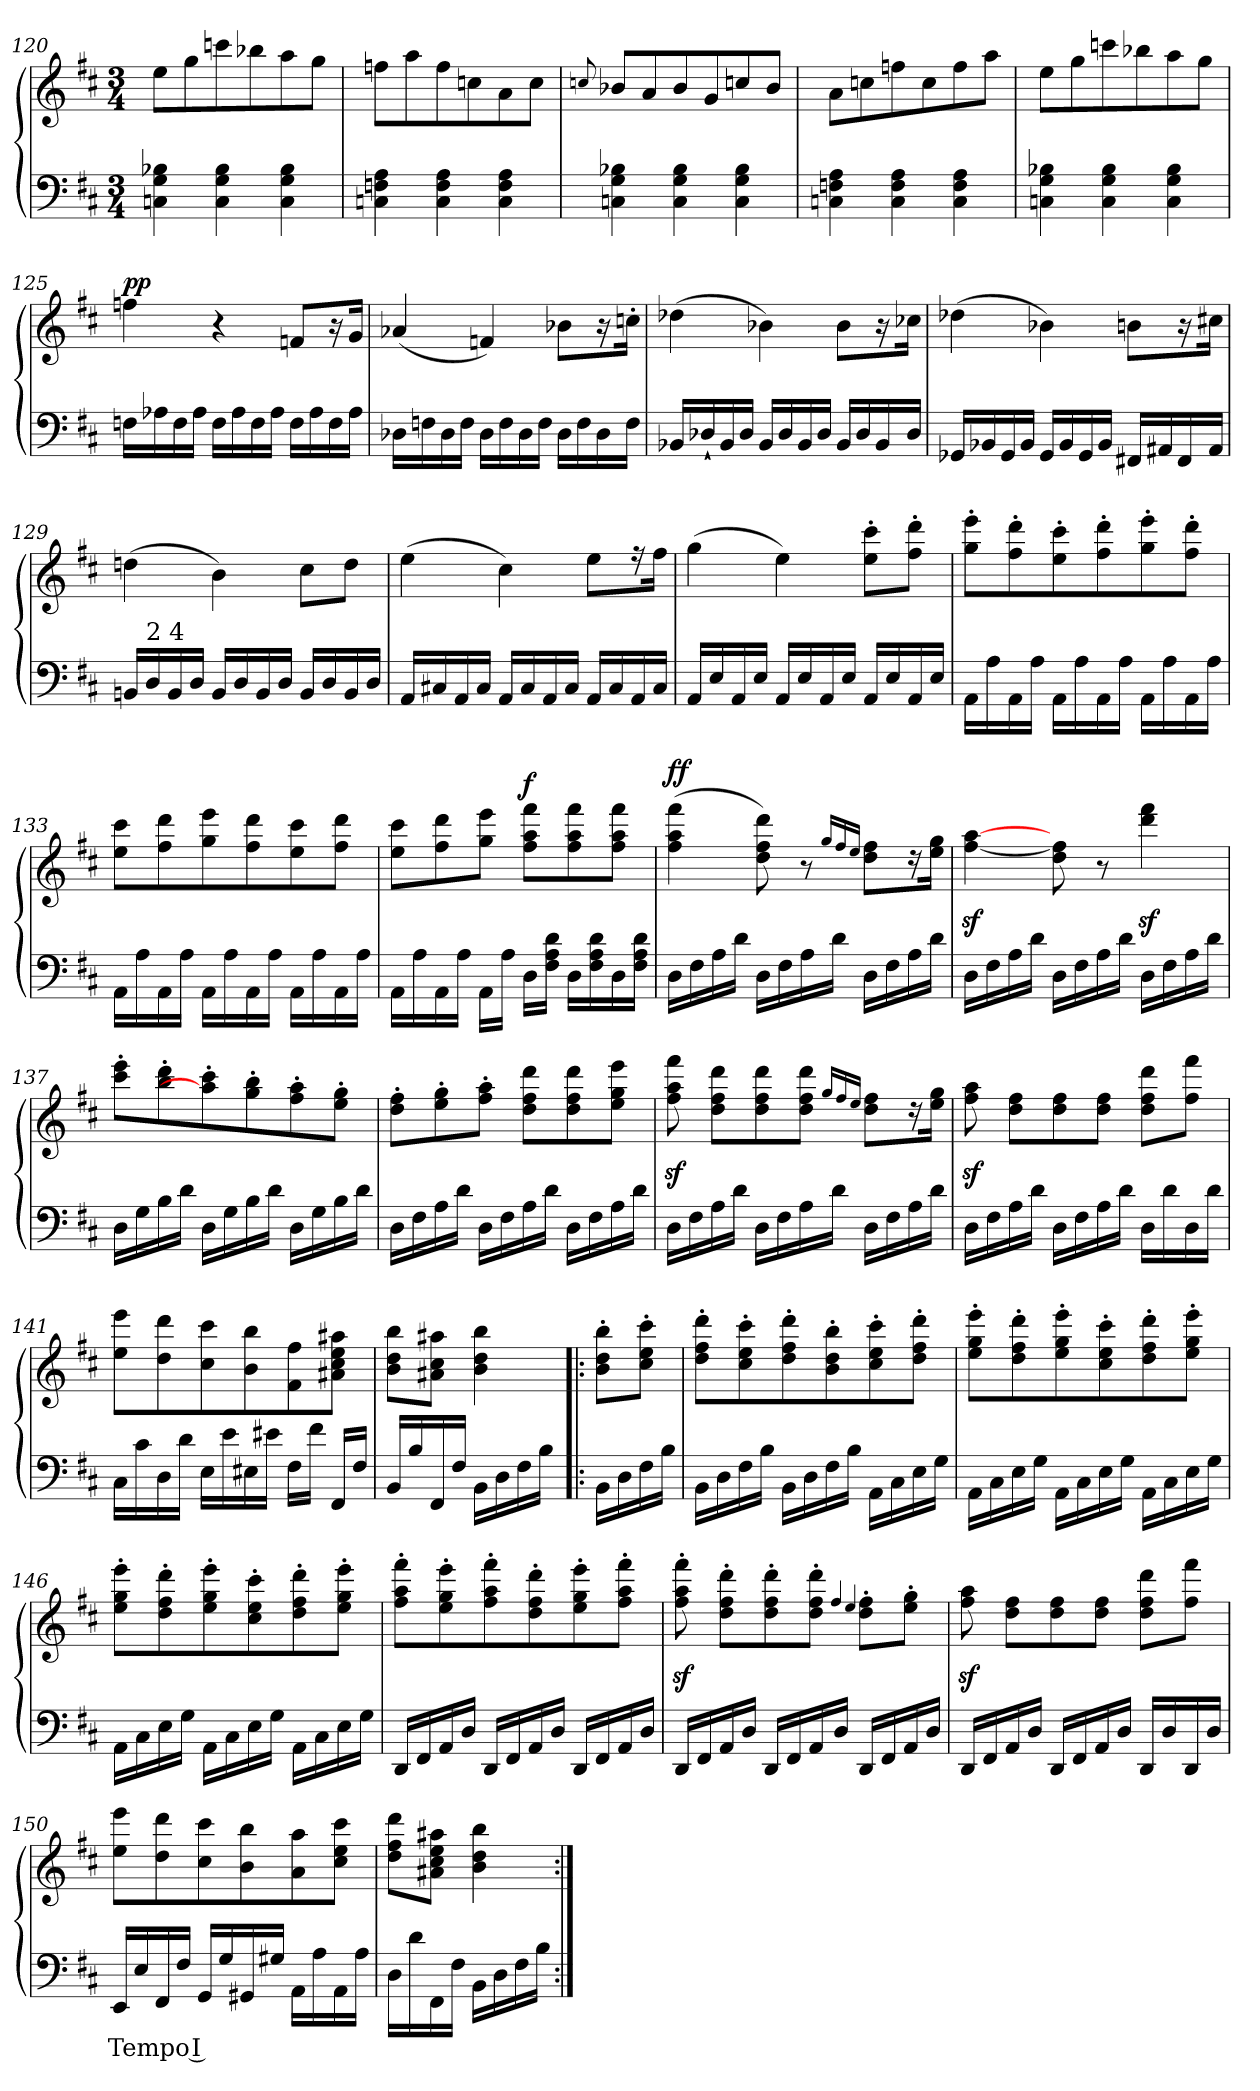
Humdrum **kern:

**kern	**text	**kern	**dynam
*part1	*part1	*part1	*part1
*staff2	*staff2	*staff1	*staff1/2
*clefF4	*	*clefG2	*
*k[f#c#]	*	*k[f#c#]	*
*M3/4	*	*M3/4	*
=120	=120	=120	=120
4Cn\ 4G\ 4B-X\	.	8ee\L	.
.	.	8gg\	.
4C\ 4G\ 4B-\	.	8cccn\	.
.	.	8bb-X\	.
4C\ 4G\ 4B-\	.	8aa\	.
.	.	8gg\J	.
=121	=121	=121	=121
4Cn\ 4Fn\ 4A\	.	8ffn\L	.
.	.	8aa\	.
4C\ 4F\ 4A\	.	8ff\	.
.	.	8ccn\	.
4C\ 4F\ 4A\	.	8a\	.
.	.	8cc\J	.
!!LO:LB:g=z
=122	=122	=122	=122
.	.	8qqccn/	.
4Cn\ 4G\ 4B-X\	.	8b-X/L	.
.	.	8a/	.
4C\ 4G\ 4B-\	.	8b-/	.
.	.	8g/	.
4C\ 4G\ 4B-\	.	8cc/	.
.	.	8b-/J	.
=123	=123	=123	=123
4Cn\ 4Fn\ 4A\	.	8a\L	.
.	.	8ccn\	.
4C\ 4F\ 4A\	.	8ffn\	.
.	.	8cc\	.
4C\ 4F\ 4A\	.	8ff\	.
.	.	8aa\J	.
=124	=124	=124	=124
4Cn\ 4G\ 4B-X\	.	8ee\L	.
.	.	8gg\	.
4C\ 4G\ 4B-\	.	8cccn\	.
.	.	8bb-X\	.
4C\ 4G\ 4B-\	.	8aa\	.
.	.	8gg\J	.
=125	=125	=125	=125
!	!	!	!LO:DY:a
16Fn\LL	.	4ffn\	pp
16A-X\	.	.	.
16F\	.	.	.
16A-\JJ	.	.	.
16F\LL	.	4r	.
16A-\	.	.	.
16F\	.	.	.
16A-\JJ	.	.	.
16F\LL	.	8fn/L	.
16A-\	.	.	.
16F\	.	16r	.
16A-\JJ	.	16g/Jk	.
=126	=126	=126	=126
16D-X\LL	.	(<4a-X/	.
16Fn\	.	.	.
16D-\	.	.	.
16F\JJ	.	.	.
16D-\LL	.	4fn/)	.
16F\	.	.	.
16D-\	.	.	.
16F\JJ	.	.	.
16D-\LL	.	8b-X\L	.
16F\	.	.	.
16D-\	.	16r	.
16F\JJ	.	16ccn'\Jk	.
!!LO:LB:g=z
=127	=127	=127	=127
16BB-X/LL	.	(>4dd-X\	.
16D-X`/	.	.	.
16BB-/	.	.	.
16D-/JJ	.	.	.
16BB-/LL	.	4b-X\)	.
16D-/	.	.	.
16BB-/	.	.	.
16D-/JJ	.	.	.
16BB-/LL	.	8b-\L	.
16D-/	.	.	.
16BB-/	.	16r	.
16D-/JJ	.	16cc-X\Jk	.
=128	=128	=128	=128
16GG-X/LL	.	(>4dd-X\	.
16BB-X/	.	.	.
16GG-/	.	.	.
16BB-/JJ	.	.	.
16GG-/LL	.	4b-X\)	.
16BB-/	.	.	.
16GG-/	.	.	.
16BB-/JJ	.	.	.
16FF#X/LL	.	8bn\L	.
16AA#X/	.	.	.
16FF#/	.	16r	.
16AA#/JJ	.	16cc#X\Jk	.
=129	=129	=129	=129
16BBn/LL	.	(>4ddn\	.
!LO:TX:a:t=2 4	!	!	!
16D/	.	.	.
16BB/	.	.	.
16D/JJ	.	.	.
16BB/LL	.	4b\)	.
16D/	.	.	.
16BB/	.	.	.
16D/JJ	.	.	.
16BB/LL	.	8cc#\L	.
16D/	.	.	.
16BB/	.	8dd\J	.
16D/JJ	.	.	.
=130	=130	=130	=130
16AA/LL	.	(>4ee\	.
16C#X/	.	.	.
16AA/	.	.	.
16C#/JJ	.	.	.
16AA/LL	.	4cc#\)	.
16C#/	.	.	.
16AA/	.	.	.
16C#/JJ	.	.	.
16AA/LL	.	8ee\L	.
16C#/	.	.	.
16AA/	.	16r	.
16C#/JJ	.	16ff#\Jk	.
!!LO:LB:g=z
=131	=131	=131	=131
16AA/LL	.	(>4gg\	.
16E/	.	.	.
16AA/	.	.	.
16E/JJ	.	.	.
16AA/LL	.	4ee\)	.
16E/	.	.	.
16AA/	.	.	.
16E/JJ	.	.	.
16AA/LL	.	8ee'\ 8ccc#'\L	.
16E/	.	.	.
16AA/	.	8ff#'\ 8ddd'\J	.
16E/JJ	.	.	.
=132	=132	=132	=132
16AA\LL	.	8gg'\ 8eee'\L	.
16A\	.	.	.
16AA\	.	8ff#'\ 8ddd'\	.
16A\JJ	.	.	.
16AA\LL	.	8ee'\ 8ccc#'\	.
16A\	.	.	.
16AA\	.	8ff#'\ 8ddd'\	.
16A\JJ	.	.	.
16AA\LL	.	8gg'\ 8eee'\	.
16A\	.	.	.
16AA\	.	8ff#'\ 8ddd'\J	.
16A\JJ	.	.	.
=133	=133	=133	=133
16AA\LL	.	8ee\ 8ccc#\L	.
16A\	.	.	.
16AA\	.	8ff#\ 8ddd\	.
16A\JJ	.	.	.
16AA\LL	.	8gg\ 8eee\	.
16A\	.	.	.
16AA\	.	8ff#\ 8ddd\	.
16A\JJ	.	.	.
16AA\LL	.	8ee\ 8ccc#\	.
16A\	.	.	.
16AA\	.	8ff#\ 8ddd\J	.
16A\JJ	.	.	.
=134	=134	=134	=134
16AA\LL	.	8ee\ 8ccc#\L	.
16A\	.	.	.
16AA\	.	8ff#\ 8ddd\	.
16A\JJ	.	.	.
16AA\LL	.	8gg\ 8eee\J	.
16A\JJ	.	.	.
!	!	!	!LO:DY:a
16D\LL	.	8ff#\ 8aa\ 8fff#\L	f
16F#\ 16A\ 16d\JJ	.	.	.
16D\LL	.	8ff#\ 8aa\ 8fff#\	.
16F#\ 16A\ 16d\	.	.	.
16D\	.	8ff#\ 8aa\ 8fff#\J	.
16F#\ 16A\ 16d\JJ	.	.	.
!!LO:LB:g=z
=135	=135	=135	=135
!	!	!	!LO:DY:a
16D\LL	.	(>4ff#\ 4aa\ 4fff#\	ff
16F#\	.	.	.
16A\	.	.	.
16d\JJ	.	.	.
16D\LL	.	8dd\ 8ff#\ 8ddd\)	.
16F#\	.	.	.
16A\	.	8r	.
16d\JJ	.	.	.
.	.	16qqgg/LL	.
.	.	16qqff#/	.
.	.	16qqee/JJ	.
16D\LL	.	8dd\ 8ff#\L	.
16F#\	.	.	.
16A\	.	16r	.
16d\JJ	.	16ee\ 16gg\Jk	.
=136	=136	=136	=136
16D\LL	.	[4ff#z>\ [4aaz>\	.
16F#\	.	.	.
16A\	.	.	.
16d\JJ	.	.	.
16D\LL	.	8dd\ 8ff#]\	.
16F#\	.	.	.
16A\	.	8r	.
16d\JJ	.	.	.
16D\LL	.	4dddz>\ 4fff#z>\	.
16F#\	.	.	.
16A\	.	.	.
16d\JJ	.	.	.
=137	=137	=137	=137
16D\LL	.	8ccc#'\ 8eee'\L	.
16G\	.	.	.
16B\	.	8bb'\ 8ddd'\	.
16d\JJ	.	.	.
16D\LL	.	8aa]'\ 8ccc#'\	.
16G\	.	.	.
16B\	.	8gg'\ 8bb'\	.
16d\JJ	.	.	.
16D\LL	.	8ff#'\ 8aa'\	.
16G\	.	.	.
16B\	.	8ee'\ 8gg'\J	.
16d\JJ	.	.	.
=138	=138	=138	=138
16D\LL	.	8dd'\ 8ff#'\L	.
16F#\	.	.	.
16A\	.	8ee'\ 8gg'\	.
16d\JJ	.	.	.
16D\LL	.	8ff#'\ 8aa'\J	.
16F#\	.	.	.
16A\	.	8dd\ 8ff#\ 8ddd\L	.
16d\JJ	.	.	.
16D\LL	.	8dd\ 8ff#\ 8ddd\	.
16F#\	.	.	.
16A\	.	8ee\ 8gg\ 8eee\J	.
16d\JJ	.	.	.
!!LO:LB:g=z
=139	=139	=139	=139
16D\LL	.	8ff#z>\ 8aaz>\ 8fff#z>\	.
16F#\	.	.	.
16A\	.	8dd\ 8ff#\ 8ddd\L	.
16d\JJ	.	.	.
16D\LL	.	8dd\ 8ff#\ 8ddd\	.
16F#\	.	.	.
16A\	.	8dd\ 8ff#\ 8ddd\J	.
16d\JJ	.	.	.
.	.	16qqgg/LL	.
.	.	16qqff#/	.
.	.	16qqee/JJ	.
16D\LL	.	8dd\ 8ff#\L	.
16F#\	.	.	.
16A\	.	16r	.
16d\JJ	.	16ee\ 16gg\Jk	.
=140	=140	=140	=140
16D\LL	.	8ff#z>\ 8aaz>\	.
16F#\	.	.	.
16A\	.	8dd\ 8ff#\L	.
16d\JJ	.	.	.
16D\LL	.	8dd\ 8ff#\	.
16F#\	.	.	.
16A\	.	8dd\ 8ff#\J	.
16d\JJ	.	.	.
16D\LL	.	8dd\ 8ff#\ 8ddd\L	.
16d\	.	.	.
16D\	.	8ff#\ 8fff#\J	.
16d\JJ	.	.	.
=141	=141	=141	=141
16C#\LL	.	8ee\ 8eee\L	.
16c#\	.	.	.
16D\	.	8dd\ 8ddd\	.
16d\JJ	.	.	.
16E\LL	.	8cc#\ 8ccc#\	.
16e\	.	.	.
16E#X\	.	8b\ 8bb\	.
16e#X\JJ	.	.	.
16F#\LL	.	8f#\ 8ff#\	.
16f#\JJ	.	.	.
16FF#/LL	.	8a#X\ 8cc#\ 8ee\ 8aa#X\J	.
16F#/JJ	.	.	.
=142	=142	=142	=142
16BB/LL	.	8b\ 8dd\ 8bb\L	.
16B/	.	.	.
16FF#/	.	8a#X\ 8cc#\ 8aa#X\J	.
16F#/JJ	.	.	.
16BB\LL	.	4b\ 4dd\ 4bb\	.
16D\	.	.	.
16F#\	.	.	.
16B\JJ	.	.	.
!!LO:PB:g=z
=143!|:	=143!|:	=143!|:	=143!|:
16BB\LL	.	8b'\ 8dd'\ 8bb'\L	.
16D\	.	.	.
16F#\	.	8cc#'\ 8ee'\ 8ccc#'\J	.
16B\JJ	.	.	.
=144	=144	=144	=144
16BB\LL	.	8dd'\ 8ff#'\ 8ddd'\L	.
16D\	.	.	.
16F#\	.	8cc#'\ 8ee'\ 8ccc#'\	.
16B\JJ	.	.	.
16BB\LL	.	8dd'\ 8ff#'\ 8ddd'\	.
16D\	.	.	.
16F#\	.	8b'\ 8dd'\ 8bb'\	.
16B\JJ	.	.	.
16AA\LL	.	8cc#'\ 8ee'\ 8ccc#'\	.
16C#\	.	.	.
16E\	.	8dd'\ 8ff#'\ 8ddd'\J	.
16G\JJ	.	.	.
=145	=145	=145	=145
16AA\LL	.	8ee'\ 8gg'\ 8eee'\L	.
16C#\	.	.	.
16E\	.	8dd'\ 8ff#'\ 8ddd'\	.
16G\JJ	.	.	.
16AA\LL	.	8ee'\ 8gg'\ 8eee'\	.
16C#\	.	.	.
16E\	.	8cc#'\ 8ee'\ 8ccc#'\	.
16G\JJ	.	.	.
16AA\LL	.	8dd'\ 8ff#'\ 8ddd'\	.
16C#\	.	.	.
16E\	.	8ee'\ 8gg'\ 8eee'\J	.
16G\JJ	.	.	.
=146	=146	=146	=146
16AA\LL	.	8ee'\ 8gg'\ 8eee'\L	.
16C#\	.	.	.
16E\	.	8dd'\ 8ff#'\ 8ddd'\	.
16G\JJ	.	.	.
16AA\LL	.	8ee'\ 8gg'\ 8eee'\	.
16C#\	.	.	.
16E\	.	8cc#'\ 8ee'\ 8ccc#'\	.
16G\JJ	.	.	.
16AA\LL	.	8dd'\ 8ff#'\ 8ddd'\	.
16C#\	.	.	.
16E\	.	8ee'\ 8gg'\ 8eee'\J	.
16G\JJ	.	.	.
!!LO:LB:g=z
=147	=147	=147	=147
16DD/LL	.	8ff#'\ 8aa'\ 8fff#'\L	.
16FF#/	.	.	.
16AA/	.	8ee'\ 8gg'\ 8eee'\	.
16D/JJ	.	.	.
16DD/LL	.	8ff#'\ 8aa'\ 8fff#'\	.
16FF#/	.	.	.
16AA/	.	8dd'\ 8ff#'\ 8ddd'\	.
16D/JJ	.	.	.
16DD/LL	.	8ee'\ 8gg'\ 8eee'\	.
16FF#/	.	.	.
16AA/	.	8ff#'\ 8aa'\ 8fff#'\J	.
16D/JJ	.	.	.
=148	=148	=148	=148
16DD/LL	.	8ff#z>'\ 8aaz>'\ 8fff#z>'\	.
16FF#/	.	.	.
16AA/	.	8dd'\ 8ff#'\ 8ddd'\L	.
16D/JJ	.	.	.
16DD/LL	.	8dd'\ 8ff#'\ 8ddd'\	.
16FF#/	.	.	.
16AA/	.	8dd'\ 8ff#'\ 8ddd'\J	.
16D/JJ	.	.	.
.	.	4qqff#/	.
.	.	4qqee/	.
16DD/LL	.	8dd'\ 8ff#'\L	.
16FF#/	.	.	.
16AA/	.	8ee'\ 8gg'\J	.
16D/JJ	.	.	.
=149	=149	=149	=149
16DD/LL	.	8ff#z>\ 8aaz>\	.
16FF#/	.	.	.
16AA/	.	8dd\ 8ff#\L	.
16D/JJ	.	.	.
16DD/LL	.	8dd\ 8ff#\	.
16FF#/	.	.	.
16AA/	.	8dd\ 8ff#\J	.
16D/JJ	.	.	.
16DD/LL	.	8dd\ 8ff#\ 8ddd\L	.
16D/	.	.	.
16DD/	.	8ff#\ 8fff#\J	.
16D/JJ	.	.	.
=150	=150	=150	=150
16EE/LL	Tempo I	8ee\ 8eee\L	.
16E/	.	.	.
16FF#/	.	8dd\ 8ddd\	.
16F#/JJ	.	.	.
16GG/LL	.	8cc#\ 8ccc#\	.
16G/	.	.	.
16GG#X/	.	8b\ 8bb\	.
16G#X/JJ	.	.	.
16AA\LL	.	8a\ 8aa\	.
16A\	.	.	.
16AA\	.	8cc#\ 8ee\ 8ccc#\J	.
16A\JJ	.	.	.
!!LO:LB:g=z
=151a	=151a	=151a	=151a
16D\LL	.	8dd\ 8ff#\ 8ddd\L	.
16d\	.	.	.
16FF#\	.	8a#X\ 8cc#\ 8ee\ 8aa#X\J	.
16F#\JJ	.	.	.
16BB\LL	.	4b\ 4dd\ 4bb\	.
16D\	.	.	.
16F#\	.	.	.
16B\JJ	.	.	.
=:|!	=:|!	=:|!	=:|!
*-	*-	*-	*-
